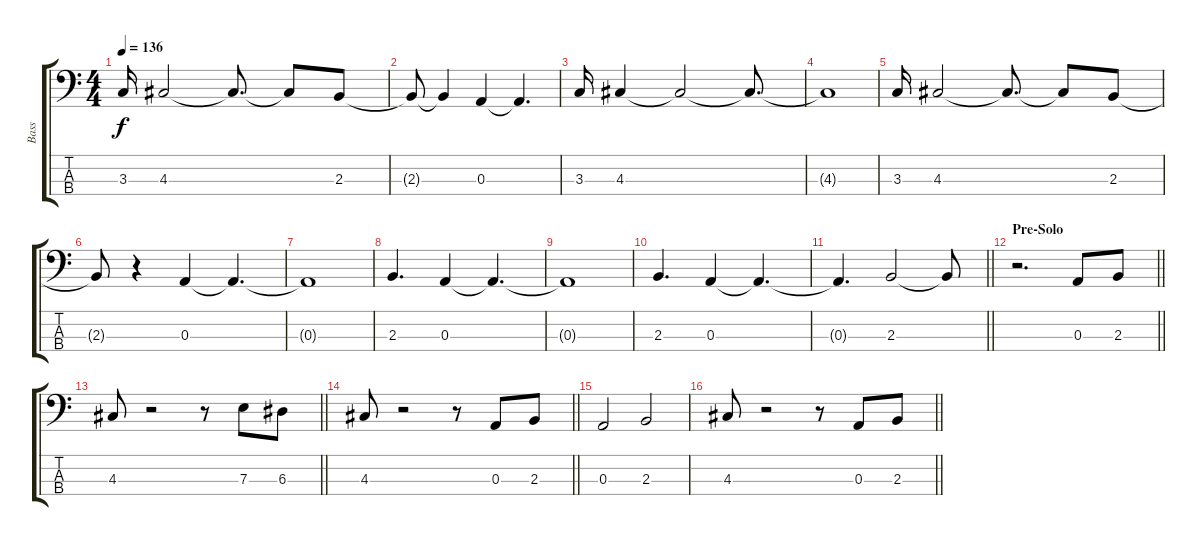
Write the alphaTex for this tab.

\track ("Bass" "Bass") {instrument electricbasspick}
\staff {score tabs}
\tuning (G2 D2 A1 E1) {hide}
\ts (4 4)
\tempo 136
\clef f4
\ks c
3.3.16{dy f} 4.3.2 4.3{t}.8{d} 4.3{t}.8 2.3.8 |
2.3{t}.8 2.3{t}.4 0.3.4 0.3{t}.4{d} |
3.3.16 4.3.4 4.3{t}.2 4.3{t}.8{d} |
4.3{t}.1 |
3.3.16 4.3.2 4.3{t}.8{d} 4.3{t}.8 2.3.8 |
2.3{t}.8 r.4 0.3.4 0.3{t}.4{d} |
0.3{t}.1 |
2.3.4{d} 0.3.4 0.3{t}.4{d} |
0.3{t}.1 |
2.3.4{d} 0.3.4 0.3{t}.4{d} |
\barLineRight lightlight
0.3{t}.4{d} 2.3.2 2.3{t}.8 |
\section ("" "Pre-Solo")
\barLineRight lightlight
r.2{d} 0.3.8 2.3.8 |
\barLineRight lightlight
4.3.8 r.2 r.8 7.3.8 6.3.8 |
\barLineRight lightlight
4.3.8 r.2 r.8 0.3.8 2.3.8 |
0.3.2 2.3.2 |
\barLineRight lightlight
4.3.8 r.2 r.8 0.3.8 2.3.8
